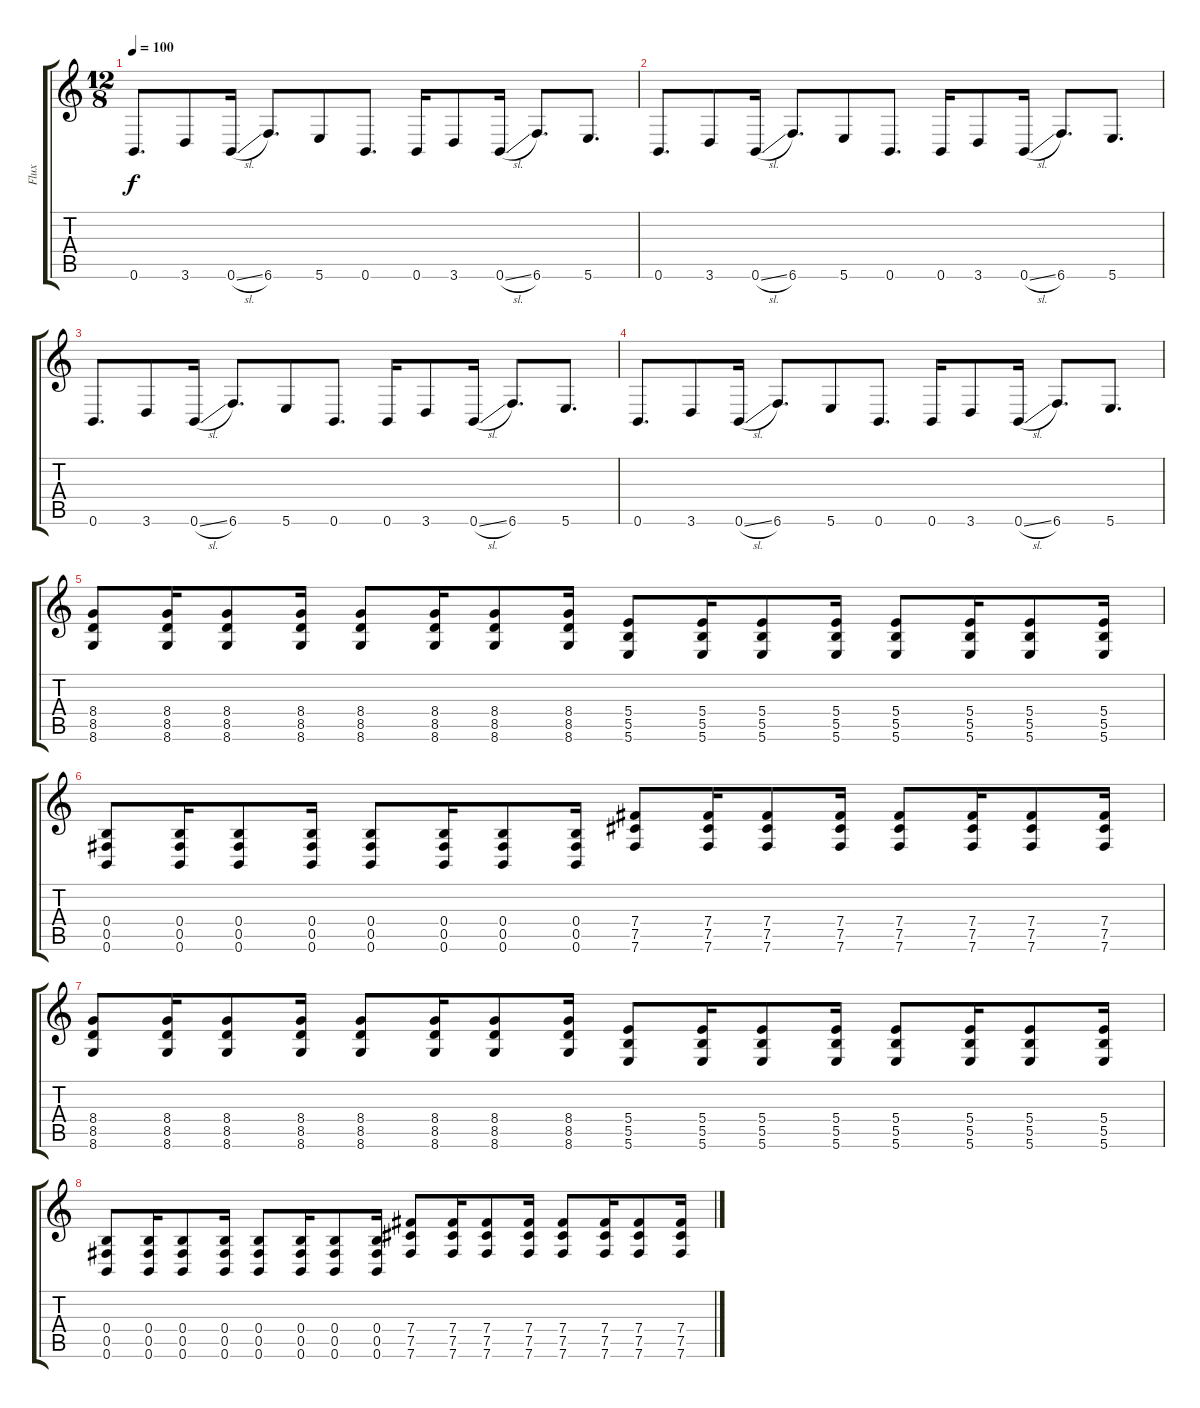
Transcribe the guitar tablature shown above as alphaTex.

\track ("Flux" "Flux") {instrument distortionguitar}
\staff {score tabs}
\tuning (Db4 Ab3 E3 B2 Gb2 B1) {hide}
\ts (12 8)
\tempo 100
\clef g2
\ks c
0.6.8{d dy f} 3.6.8 0.6{sl}.16 6.6.8{d} 5.6.8 0.6.8{d} 0.6.16 3.6.8 0.6{sl}.16 6.6.8{d} 5.6.8{d} |
0.6.8{d} 3.6.8 0.6{sl}.16 6.6.8{d} 5.6.8 0.6.8{d} 0.6.16 3.6.8 0.6{sl}.16 6.6.8{d} 5.6.8{d} |
0.6.8{d} 3.6.8 0.6{sl}.16 6.6.8{d} 5.6.8 0.6.8{d} 0.6.16 3.6.8 0.6{sl}.16 6.6.8{d} 5.6.8{d} |
0.6.8{d} 3.6.8 0.6{sl}.16 6.6.8{d} 5.6.8 0.6.8{d} 0.6.16 3.6.8 0.6{sl}.16 6.6.8{d} 5.6.8{d} |
(8.4 8.5 8.6).8 (8.4 8.5 8.6).16 (8.4 8.5 8.6).8 (8.4 8.5 8.6).16 (8.4 8.5 8.6).8 (8.4 8.5 8.6).16 (8.4 8.5 8.6).8 (8.4 8.5 8.6).16 (5.4 5.5 5.6).8 (5.4 5.5 5.6).16 (5.4 5.5 5.6).8 (5.4 5.5 5.6).16 (5.4 5.5 5.6).8 (5.4 5.5 5.6).16 (5.4 5.5 5.6).8 (5.4 5.5 5.6).16 |
(0.4 0.5 0.6).8 (0.4 0.5 0.6).16 (0.4 0.5 0.6).8 (0.4 0.5 0.6).16 (0.4 0.5 0.6).8 (0.4 0.5 0.6).16 (0.4 0.5 0.6).8 (0.4 0.5 0.6).16 (7.4 7.5 7.6).8 (7.4 7.5 7.6).16 (7.4 7.5 7.6).8 (7.4 7.5 7.6).16 (7.4 7.5 7.6).8 (7.4 7.5 7.6).16 (7.4 7.5 7.6).8 (7.4 7.5 7.6).16 |
(8.4 8.5 8.6).8 (8.4 8.5 8.6).16 (8.4 8.5 8.6).8 (8.4 8.5 8.6).16 (8.4 8.5 8.6).8 (8.4 8.5 8.6).16 (8.4 8.5 8.6).8 (8.4 8.5 8.6).16 (5.4 5.5 5.6).8 (5.4 5.5 5.6).16 (5.4 5.5 5.6).8 (5.4 5.5 5.6).16 (5.4 5.5 5.6).8 (5.4 5.5 5.6).16 (5.4 5.5 5.6).8 (5.4 5.5 5.6).16 |
(0.4 0.5 0.6).8 (0.4 0.5 0.6).16 (0.4 0.5 0.6).8 (0.4 0.5 0.6).16 (0.4 0.5 0.6).8 (0.4 0.5 0.6).16 (0.4 0.5 0.6).8 (0.4 0.5 0.6).16 (7.4 7.5 7.6).8 (7.4 7.5 7.6).16 (7.4 7.5 7.6).8 (7.4 7.5 7.6).16 (7.4 7.5 7.6).8 (7.4 7.5 7.6).16 (7.4 7.5 7.6).8 (7.4 7.5 7.6).16
